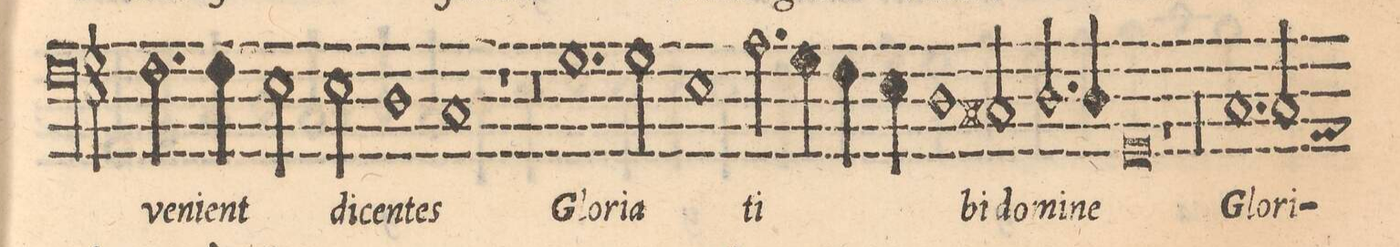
**kern	**text
*I"BASSO	*
*clefF4	*
*k[]	*
*met(C|)	*
*M2/2	*
=93-	=93-
1r	.
=94-	=94-
2.F\	ve-
4F\	-ni-
=95-	=95-
2E\	-ent
2E\	di-
=96-	=96-
1D	-cen-
=97-	=97-
1C	-tes
=98-	=98-
1r	.
=99-	=99-
1r	.
=100-	=100-
1r	.
=101-	=101-
1.G	Glo-
=102-	=102-
2G\	-ri-
=103-	=103-
1E	-a
=104-	=104-
2.A\	ti-
4G\	.
=105-	=105-
4F\	.
4E\	.
1D\	.
=106-	=106-
2C#X/	bi
=107-	=107-
2.D/	do-
4D/	-mi-
=108-	=108-
0GG	-ne
=109-	=109-
=110-	=110-
1r	.
=111-	=111-
1r	.
=112-	=112-
1r	.
=113-	=113-
1r	.
=114-	=114-
1r	.
=115-	=115-
1.Cny	Glo-
=116-	=116-
*custos:AA	*
2C/	ri-
*-	*-
